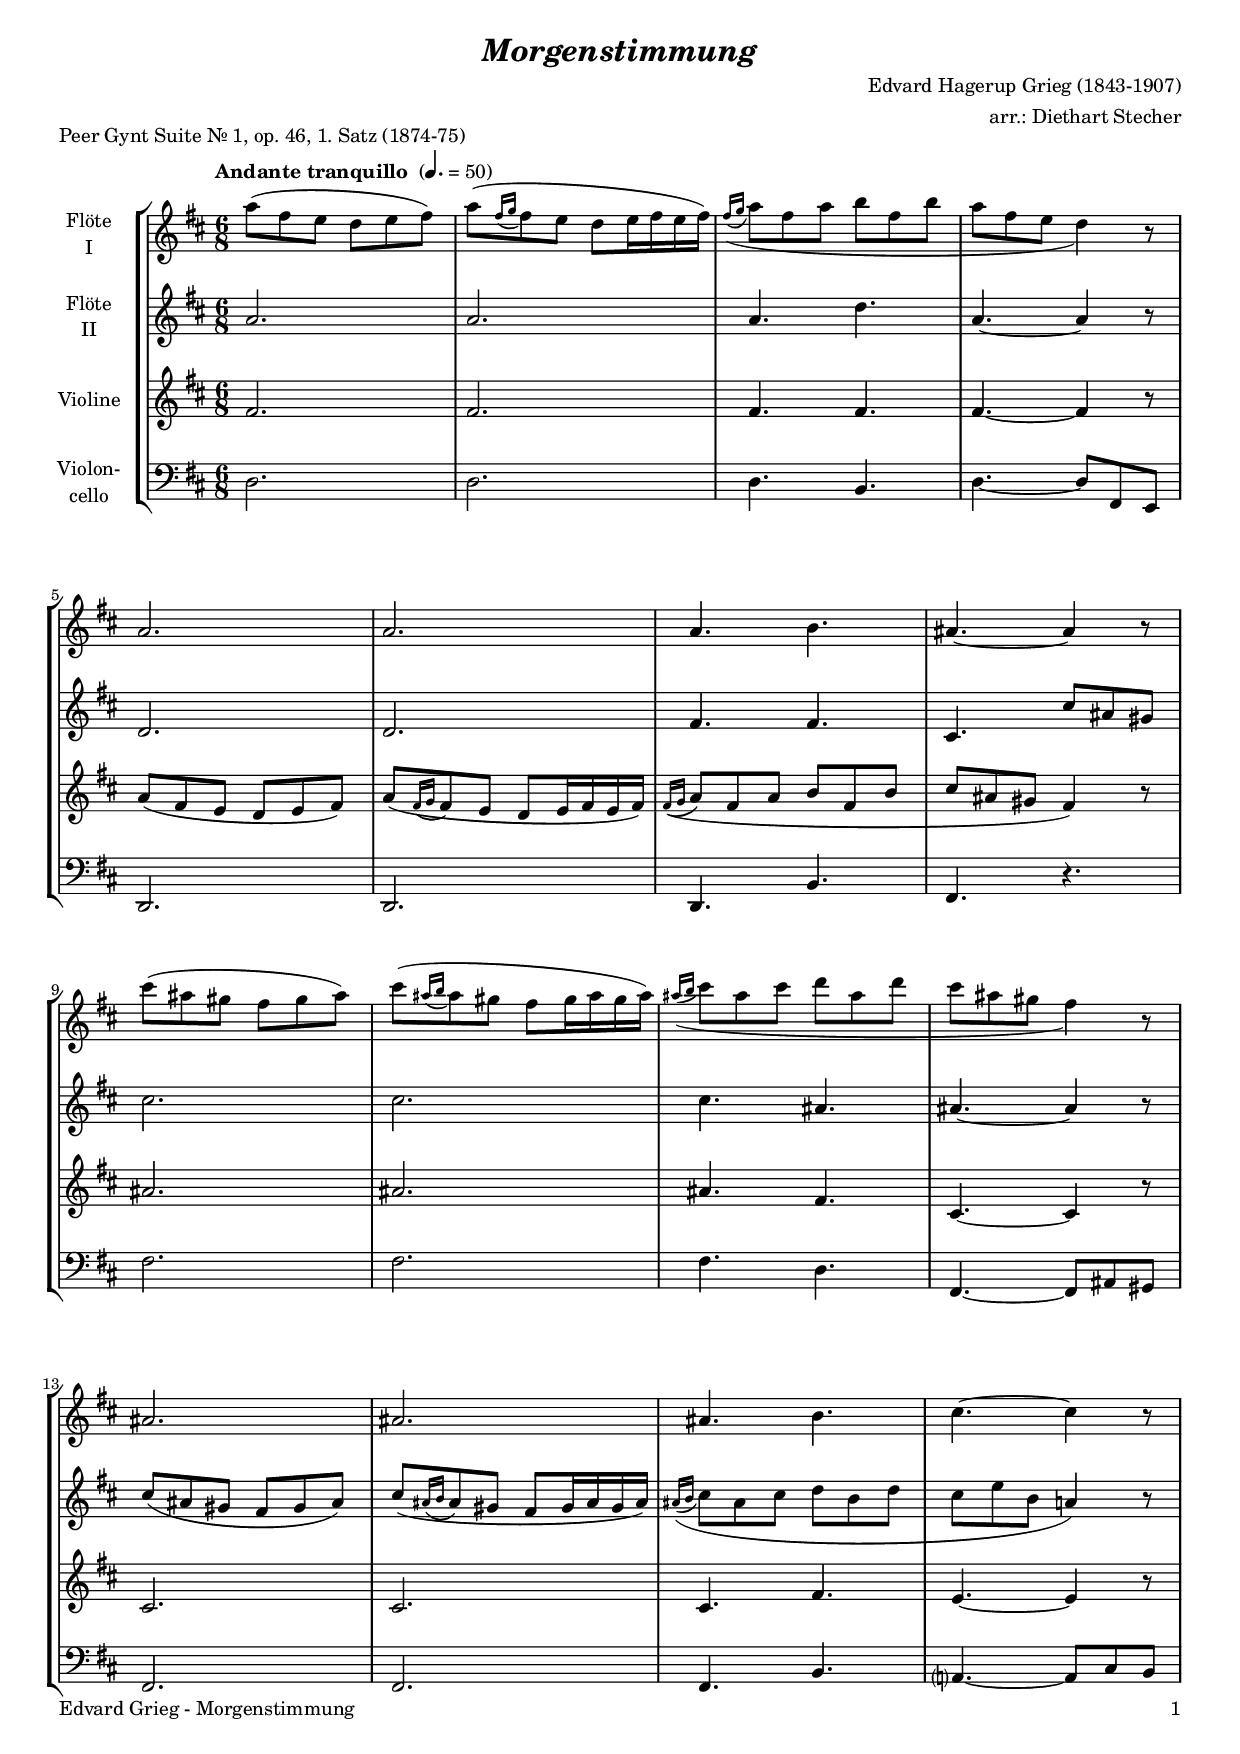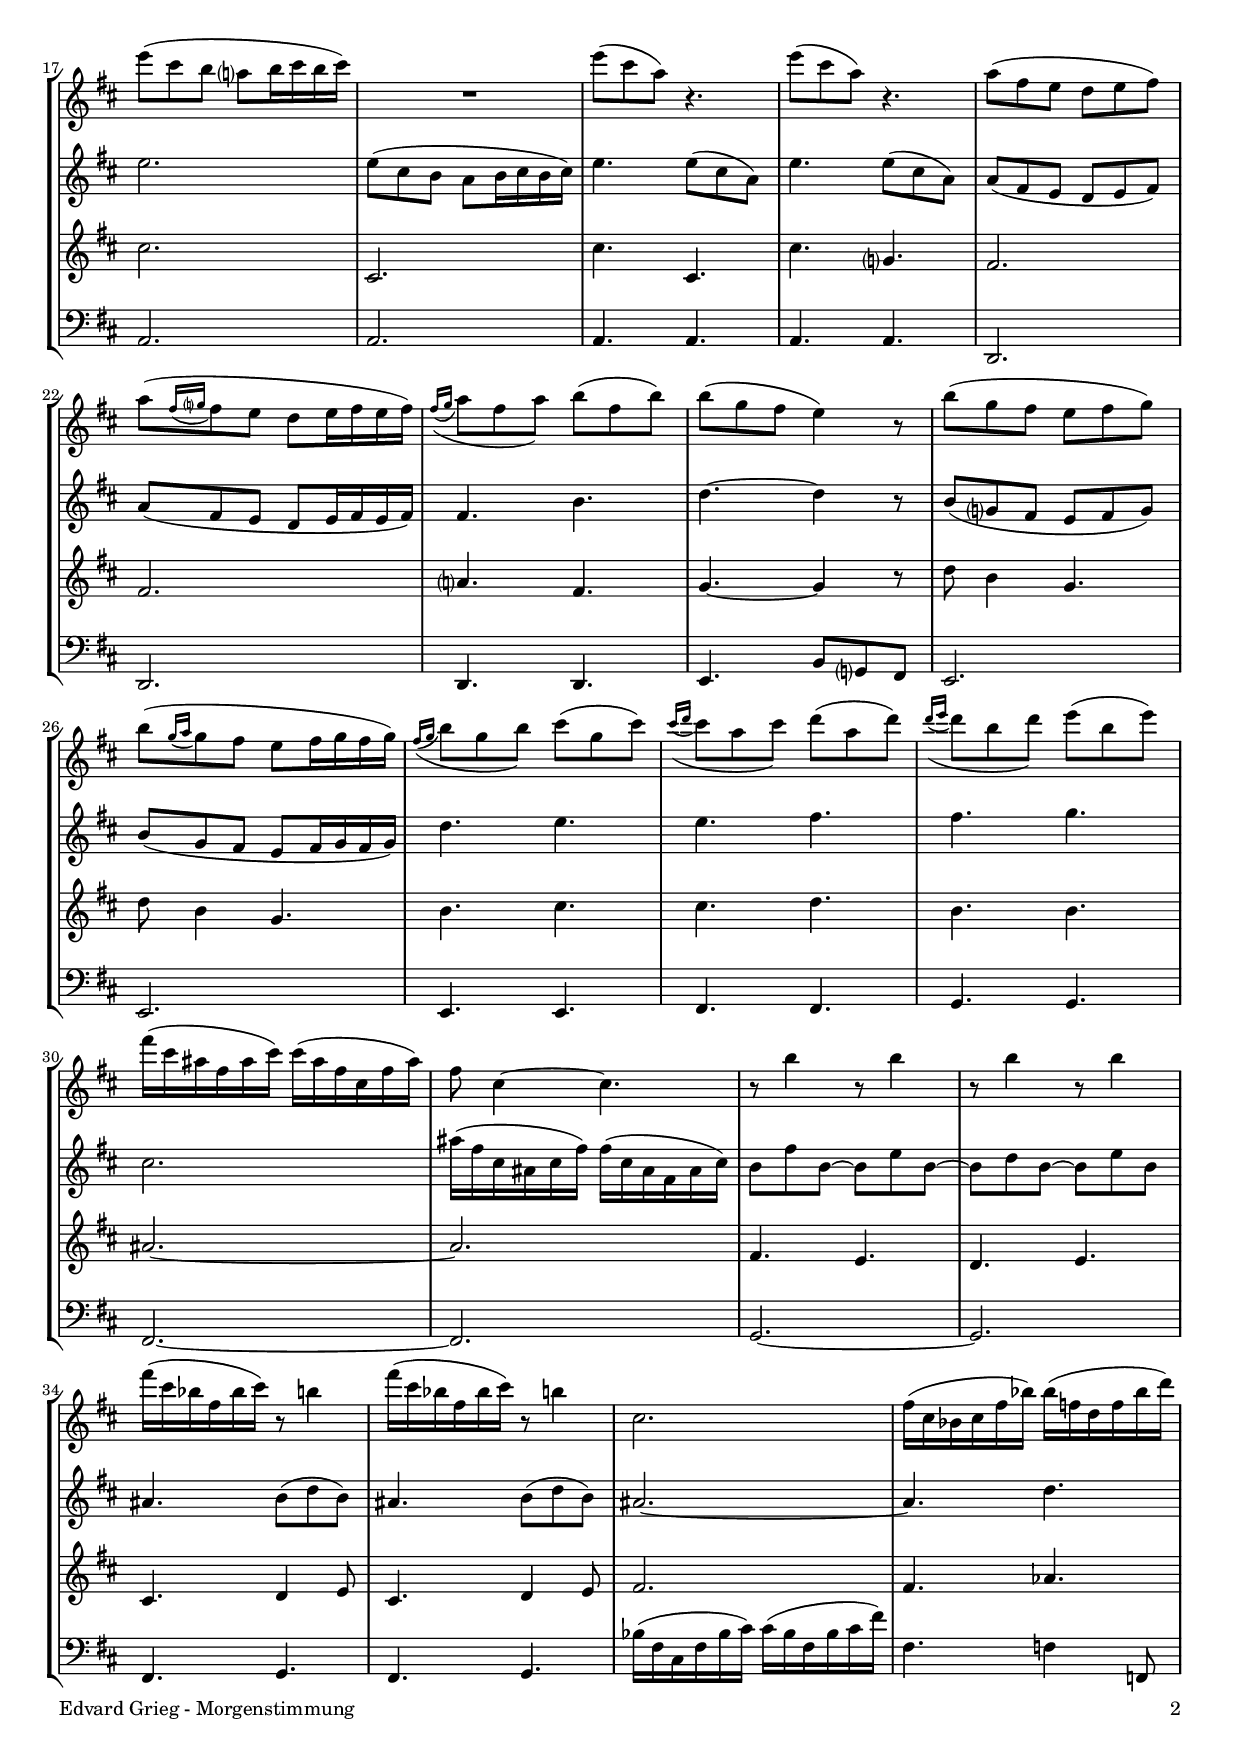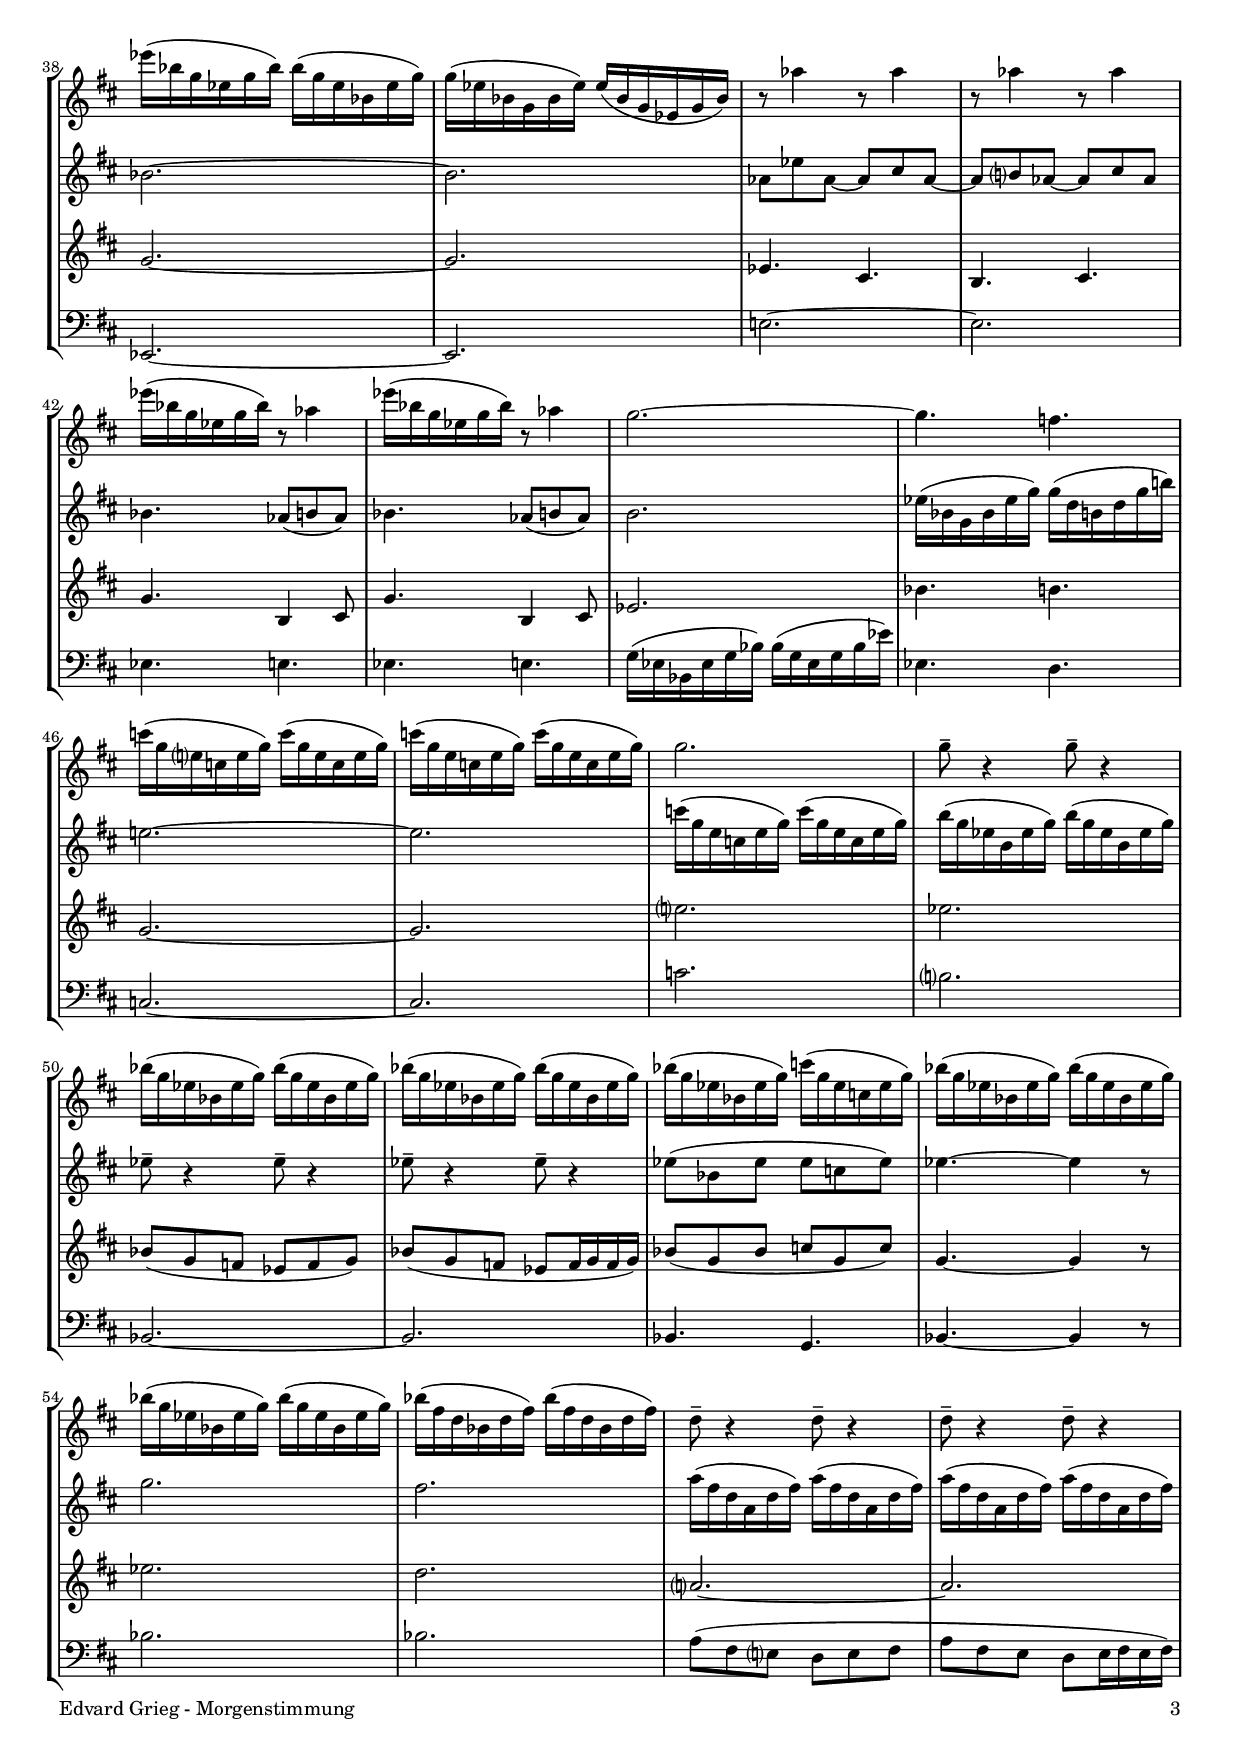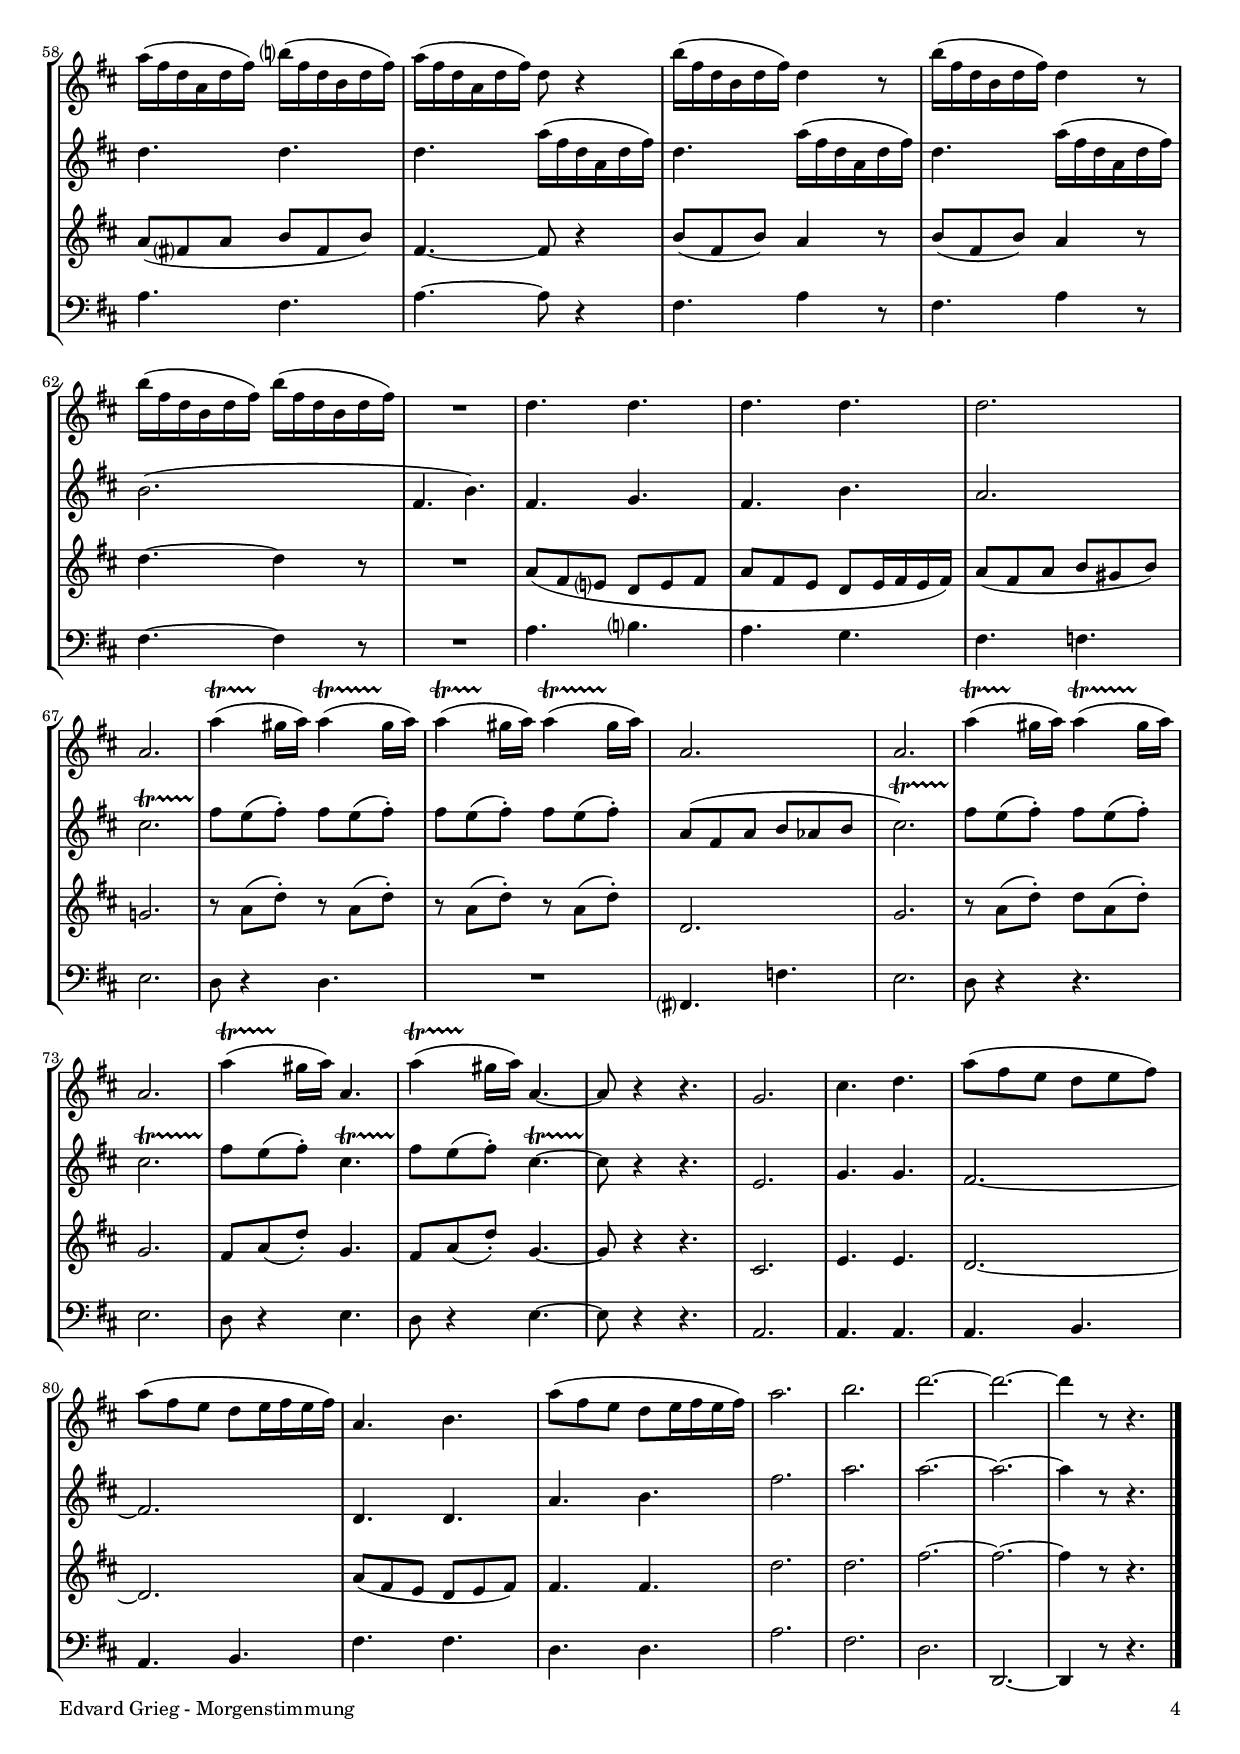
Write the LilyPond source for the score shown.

\version "2.24.4"
\include "deutsch.ly"
  
#(set-global-staff-size 17)

\header {
  title     = \markup \bold \italic "Morgenstimmung"
  composer  = "Edvard Hagerup Grieg (1843-1907)"
  arranger  = "arr.: Diethart Stecher"
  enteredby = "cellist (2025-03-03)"
  piece     = "Peer Gynt Suite Nr. 1, op. 46, 1. Satz (1874-75)"
}

voiceconsts = {
  \key c \major
  \time 6/8
  \clef "treble"
  \numericTimeSignature
  \compressEmptyMeasures
% Set default beaming for all staves
%  \set Timing.beamExceptions = #'()
%  \set Timing.baseMoment     = #(ly:make-moment 1 4)
%  \set Timing.beatStructure  = #'(1 1 1)
  \tempo "Andante tranquillo " 4.=50
}

mifl = "flute"
mivl = "violin"
miva = "viola"
mipz = "pizzicato strings"
mivc = "cello"

va = \relative c''' {
  \voiceconsts

  g8( e d c d e)
  g([ \appoggiatura { e16[ f] } e8 d] c d16 e d e)
  \appoggiatura { e16([ f] } g8 e g a e a
  g e d c4) r8
  g2.
  g
  g4. a
  gis~ gis4 r8

  h'( gis fis e fis gis)
  h([ \appoggiatura { gis16[ a] } gis8 fis] e fis16 gis fis gis)
  \appoggiatura { gis( a } h8 gis h c gis c
  h gis fis e4) r8
  gis,2.
  gis
  gis4. a
  h~ h4 r8

  d'( h a g? a16 h a h)
  R2.
  d8( h g) r4.
  d'8( h g) r4.
  g8( e d c d e)
  g([ \appoggiatura { e16[ f?] } e8 d] c d16 e d e)
  \appoggiatura { e([ f] } g8 e g) a( e a)

  a( f e d4) r8
  a'( f e d e f)
  a([ \appoggiatura { f16[ g] } f8 e] d e16 f e f)
  \appoggiatura { e([ f ] } a8 f a) h( f h)
  \appoggiatura { h16([ c ] } h8 g h) c( g c)
  \appoggiatura { c16([ d ] } c8 a c) d( a d)
  e16( h gis e gis h) h( gis e h e gis)

  e8 h4~ h4.
  r8 a'4 r8 a4
  r8 a4 r8 a4
  e'16( h as e as h) r8 a4
  e'16( h as e as h) r8 a4
  h,2.

  e16( h as h e as) as( es c es as c)
  des( as f des f as) as( f des as des f)
  f( des as f as des) des( as f des f as)
  r8 ges'4 r8 ges4
  r8 ges4 r8 ges4

  des'16( as f des f as) r8 ges4
  des'16( as f des f as) r8 ges4
  f2.~
  f4. es
  b'16( f d? b d f) b( f d b d f)

  b( f d b d f) b( f d b d f)
  f2.
  f8-- r4 f8-- r4
  as16( f des as des f) as( f des as des f)
  as( f des as des f) as( f des as des f)

  as( f des as des f) b( f des b des f)
  as( f des as des f) as( f des as des f)
  as( f des as des f) as( f des as des f)
  as( e c as c e) as( e c as c e)

  c8-- r4 c8-- r4
  c8-- r4 c8-- r4
  g'16( e c g c e) a?( e c a c e)
  g( e c g c e) c8 r4
  a'16( e c a c e) c4 r8

  a'16( e c a c e) c4 r8
  a'16( e c a c e) a( e c a c e)
  R2.
  c4. c
  c c
  c2.

  g
  g'4(\startTrillSpan fis16\stopTrillSpan g) g4(\startTrillSpan fis16\stopTrillSpan g)
  g4(\startTrillSpan fis16\stopTrillSpan g) g4(\startTrillSpan fis16\stopTrillSpan g)
  g,2.
  g

  g'4(\startTrillSpan fis16\stopTrillSpan g) g4(\startTrillSpan fis16\stopTrillSpan g)
  g,2.
  g'4(\startTrillSpan fis16\stopTrillSpan g) g,4.
  g'4(\startTrillSpan fis16\stopTrillSpan g) g,4.~
  g8 r4 r4.
  f2.
  h4. c

  g'8( e d c d e)
  g( e d c d16 e d e)
  g,4. a
  g'8( e d c d16 e d e)
  g2.
  a
  c~
  c~
  c4 r8 r4. \bar "|."
}

vb = \relative c'' {
  \voiceconsts

  g2.
  g
  g4. c
  g~ g4 r8
  c,2.
  c
  e4. e
  h h'8 gis fis

  h2.
  h
  h4. gis
  gis~ gis4 r8
  h( gis fis e fis gis)
  h([ \appoggiatura { gis16[ a] } gis8 fis] e fis16 gis fis gis)
  \appoggiatura { gis([ a] } h8 gis h c a c
  h d a g!4) r8

  d'2.
  d8( h a g a16 h a h)
  d4. d8( h g)
  d'4. d8( h g)
  g( e d c d e)
  g( e d c d16 e d e)
  e4. a

  c~ c4 r8
  a( f? e d e f)
  a( f e d e16 f e f)
  c'4. d
  d e
  e f
  h,2.

  gis'16( e h gis h e) e( h gis e gis h)
  a8 e' a,~ a d a~
  a c a~ a d a
  gis4. a8( c a)
  gis4. a8( c a)
  gis2.~

  gis4. c
  as2.~
  as
  ges8 des' ges,~ ges h ges~
  ges a? ges~ ges h ges

  as4. ges8( a ges)
  as4. ges8( a ges)
  a2.
  des16( as f as des f) f( c a c f a!)
  d,!2.~

  d
  b'16( f d b d f) b( f d b d f)
  a( f des a des f) a( f des a des f)
  des8-- r4 des8-- r4
  des8-- r4 des8-- r4

  des8( as des des b des)
  des4.~ des4 r8
  f2.
  e

  g16( e c g c e) g( e c g c e)
  g( e c g c e) g( e c g c e)
  c4. c
  c g'16( e c g c e)
  c4. g'16( e c g c e)

  c4. g'16( e c g c e)
  a,2.(
  e4. a)
  e f
  e a
  g2.

  h\startTrillSpan
  e8\stopTrillSpan d( e)-. e d( e)-.
  e d( e)-. e d( e)-.
  g,( e g a ges a
  h2.)\startTrillSpan

  e8\stopTrillSpan d( e)-. e d( e)-.
  h2.\startTrillSpan
  e8\stopTrillSpan d( e)-. h4.\startTrillSpan
  e8\stopTrillSpan d( e)-. h4.~\startTrillSpan
  h8\stopTrillSpan r4 r4.
  d,2.
  f4. f

  e2.~
  e
  c4. c
  g' a
  e'2.
  g
  g~
  g~
  g4 r8 r4. \bar "|."
}

vc = \relative c' {
  \voiceconsts

  e2.
  e
  e4. e
  e~ e4 r8
  g( e d c d e)
  g[( \appoggiatura { e16[ f] } e8 d] c d16 e d e)
  \appoggiatura { e([ f] } g8 e g a e a
  h gis fis e4) r8

  gis2.
  gis
  gis4. e
  h~ h4 r8
  h2.
  h
  h4. e
  d~ d4 r8

  h'2.
  h,
  h'4. h,
  h' f?
  e2.
  e
  g?4. e

  f~ f4 r8
  c' a4 f4.
  c'8 a4 f4.
  a h
  h c
  a a
  gis2.~

  gis
  e4. d
  c d
  h c4 d8
  h4. c4 d8
  e2.

  e4. ges
  f2.~
  f
  des4. h
  a h

  f' a,4 h8
  f'4. a,4 h8
  des2.
  as'4. a
  f2.~

  f
  d'?
  des
  as8( f es des es f)
  as( f es des es16 f es f)

  as8( f as b f b)
  f4.~ f4 r8
  des'2.
  c

  g?~
  g
  g8( e? g a e a)
  e4.~ e8 r4
  a8( e a) g4 r8

  a8( e a) g4 r8
  c4.~ c4 r8
  R2.
  g8( e d? c d e
  g e d c d16 e d e)
  g8( e g a fis a)

  f!2.
  r8 g( c)-. r g( c)-.
  r g( c)-. r g( c)-.
  c,2.
  f

  r8 g( c)-. c g( c)-.
  f,2.
  e8 g( c)-. f,4.
  e8 g( c)-. f,4.~
  f8 r4 r4.
  h,2.
  d4. d

  c2.~
  c
  g'8( e d c d e)
  e4. e
  c'2.
  c
  e~
  e~
  e4 r8 r4. \bar "|."
}

vd = \relative c {
  \voiceconsts
  \clef "bass"

  c2.
  c
  c4. a
  c~ c8 e, d
  c2.
  c
  c4. a'
  e r

  e'2.
  e
  e4. c
  e,~ e8 gis fis
  e2.
  e
  e4. a
  g?~ g8 h a

  g2.
  g
  g4. g
  g g
  c,2.
  c
  c4. c

  d a'8 f? e
  d2.
  d
  d4. d
  e e
  f f
  e2.~

  e
  f~
  f
  e4. f
  e f
  as'16( e h e as h) h( as e as h e)

  e,4. es4 es,8
  des2.~
  des
  d'!~
  d

  des4. d
  des d
  f16( des as des f as) as( f des f as des)
  des,4. c
  b2.~

  b
  b'
  a?
  as,~
  as

  as4. f
  as~ as4 r8
  as'2.
  as

  g8( e d? c d e
  g e d c d16 e d e)
  g4. e
  g~ g8 r4
  e4. g4 r8

  e4. g4 r8
  e4.~ e4 r8
  R2.
  g4. a?
  g f
  e es

  d2.
  c8 r4 c4.
  R2.
  e,?4. es'
  d2.

  c8 r4 r4.
  d2.
  c8 r4 d4.
  c8 r4 d4.~
  d8 r4 r4.
  g,2.
  g4. g

  g a
  g a
  e' e
  c c
  g'2.
  e
  c
  c,~
  c4 r8 r4. \bar "|."
}


music = \new StaffGroup <<
      \new Staff {
	\set Staff.midiInstrument = \mifl
	\set Staff.instrumentName = \markup \center-column { "Flöte" "I" }
	\transpose c d { \va }
      }

      \new Staff {
	\set Staff.midiInstrument = \mifl
	\set Staff.instrumentName = \markup \center-column { "Flöte" "II" }
	\transpose c d { \vb }
      }

      \new Staff {
	\set Staff.midiInstrument = \mivl
	\set Staff.instrumentName = \markup \center-column { "Violine" }
	\transpose c d { \vc }
      }

      \new Staff {
	\set Staff.midiInstrument = \mivc
	\set Staff.instrumentName = \markup \center-column { "Violon-" "cello" }
	\transpose c d { \vd }
      }
>>

\book {
  \paper {
    print-page-number = ##t
    print-first-page-number = ##t
    ragged-last-bottom = ##f
    oddHeaderMarkup = \markup \null
    evenHeaderMarkup = \markup \null
    oddFooterMarkup = \markup {
      \fill-line {
        \if \should-print-page-number
        "Edvard Grieg - Morgenstimmung" \fromproperty #'page:page-number-string
      }
    }
    evenFooterMarkup = \oddFooterMarkup
  } \score {
    \music
    \layout {}
  }

  \score {
    \unfoldRepeats \music

    \midi {
      \context {
        \Score
      }
    }
  }
}
